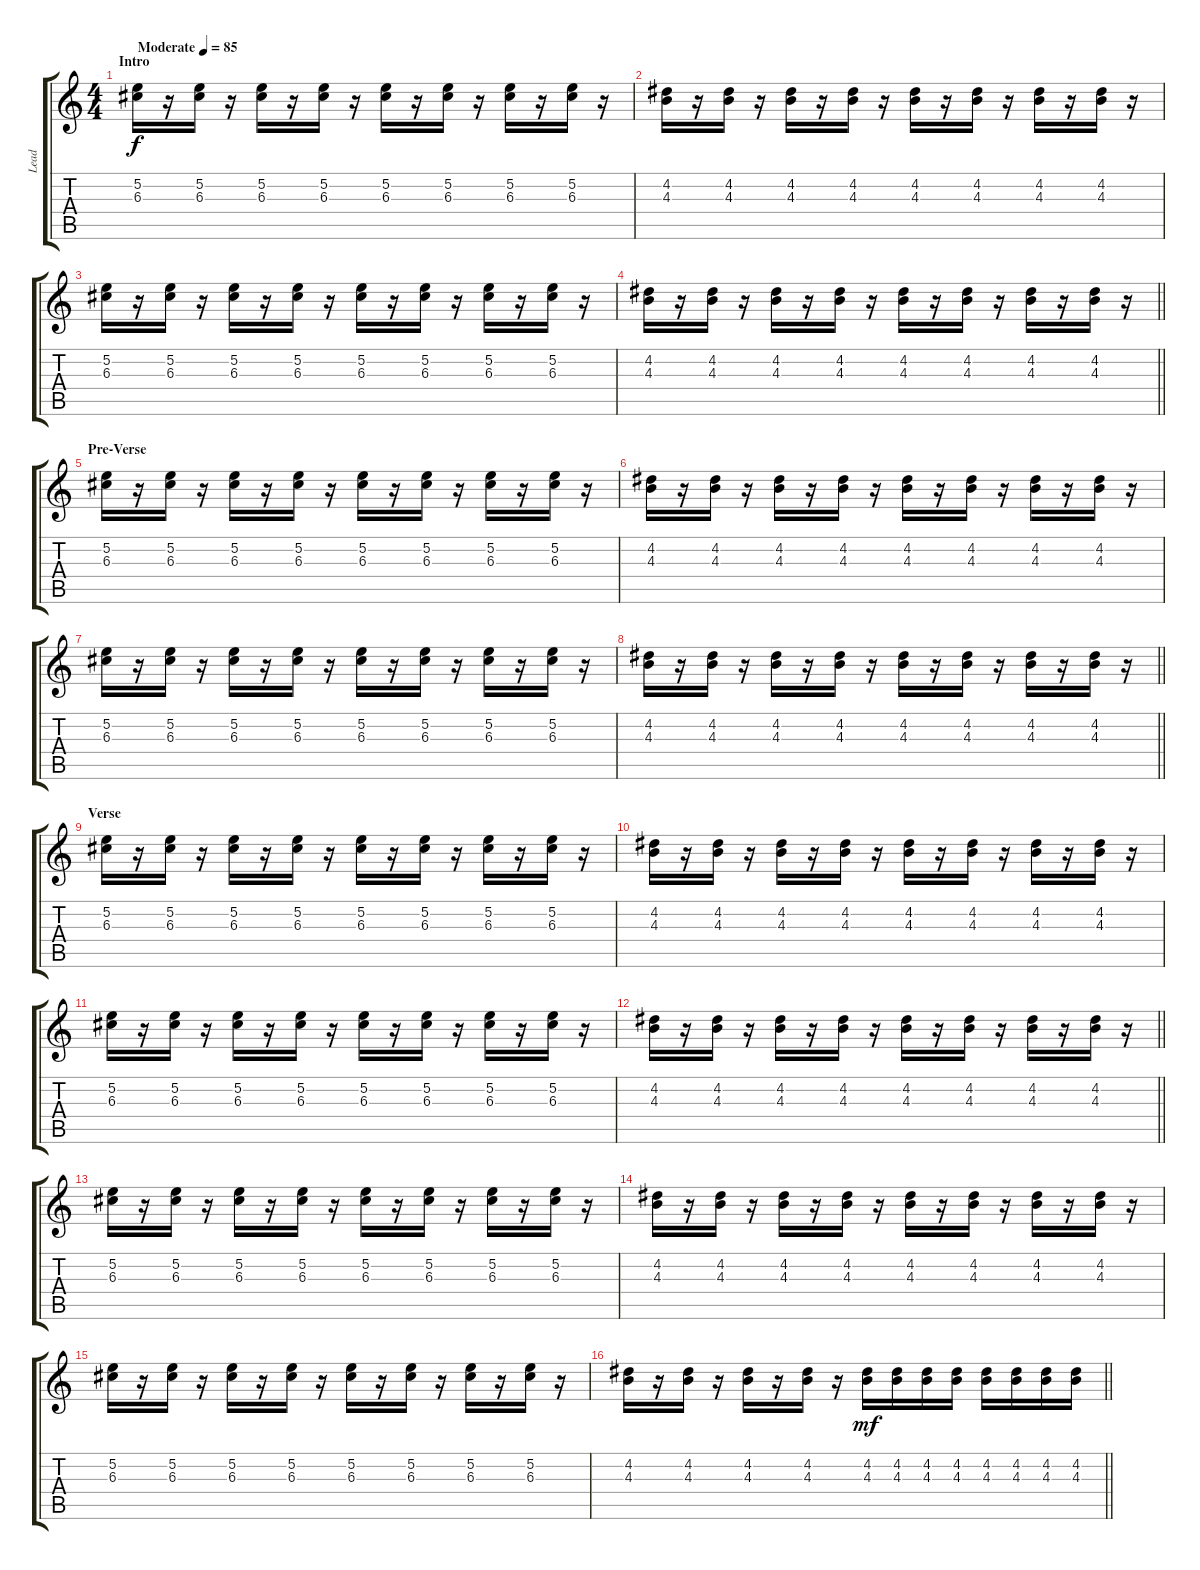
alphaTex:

\track ("Lead" "Lead") {instrument distortionguitar}
\staff {score tabs}
\tuning (E4 B3 G3 D3 A2 E2) {hide}
\ts (4 4)
\section ("" "Intro")
\tempo (85 "Moderate")
\clef g2
\ks c
(5.2 6.3).16{dy f volume 13 balance 8 instrument distortionguitar} r.16 (5.2 6.3).16 r.16 (5.2 6.3).16 r.16 (5.2 6.3).16 r.16 (5.2 6.3).16 r.16 (5.2 6.3).16 r.16 (5.2 6.3).16 r.16 (5.2 6.3).16 r.16 |
(4.2 4.3).16 r.16 (4.2 4.3).16 r.16 (4.2 4.3).16 r.16 (4.2 4.3).16 r.16 (4.2 4.3).16 r.16 (4.2 4.3).16 r.16 (4.2 4.3).16 r.16 (4.2 4.3).16 r.16 |
(5.2 6.3).16 r.16 (5.2 6.3).16 r.16 (5.2 6.3).16 r.16 (5.2 6.3).16 r.16 (5.2 6.3).16 r.16 (5.2 6.3).16 r.16 (5.2 6.3).16 r.16 (5.2 6.3).16 r.16 |
\barLineRight lightlight
(4.2 4.3).16 r.16 (4.2 4.3).16 r.16 (4.2 4.3).16 r.16 (4.2 4.3).16 r.16 (4.2 4.3).16 r.16 (4.2 4.3).16 r.16 (4.2 4.3).16 r.16 (4.2 4.3).16 r.16 |
\section ("" "Pre-Verse")
(5.2 6.3).16{volume 13 balance 4} r.16 (5.2 6.3).16 r.16 (5.2 6.3).16 r.16 (5.2 6.3).16 r.16 (5.2 6.3).16 r.16 (5.2 6.3).16 r.16 (5.2 6.3).16 r.16 (5.2 6.3).16 r.16 |
(4.2 4.3).16 r.16 (4.2 4.3).16 r.16 (4.2 4.3).16 r.16 (4.2 4.3).16 r.16 (4.2 4.3).16 r.16 (4.2 4.3).16 r.16 (4.2 4.3).16 r.16 (4.2 4.3).16 r.16 |
(5.2 6.3).16 r.16 (5.2 6.3).16 r.16 (5.2 6.3).16 r.16 (5.2 6.3).16 r.16 (5.2 6.3).16 r.16 (5.2 6.3).16 r.16 (5.2 6.3).16 r.16 (5.2 6.3).16 r.16 |
\barLineRight lightlight
(4.2 4.3).16 r.16 (4.2 4.3).16 r.16 (4.2 4.3).16 r.16 (4.2 4.3).16 r.16 (4.2 4.3).16 r.16 (4.2 4.3).16 r.16 (4.2 4.3).16 r.16 (4.2 4.3).16 r.16 |
\section ("" "Verse")
(5.2 6.3).16{volume 10} r.16 (5.2 6.3).16 r.16 (5.2 6.3).16 r.16 (5.2 6.3).16 r.16 (5.2 6.3).16 r.16 (5.2 6.3).16 r.16 (5.2 6.3).16 r.16 (5.2 6.3).16 r.16 |
(4.2 4.3).16 r.16 (4.2 4.3).16 r.16 (4.2 4.3).16 r.16 (4.2 4.3).16 r.16 (4.2 4.3).16 r.16 (4.2 4.3).16 r.16 (4.2 4.3).16 r.16 (4.2 4.3).16 r.16 |
(5.2 6.3).16 r.16 (5.2 6.3).16 r.16 (5.2 6.3).16 r.16 (5.2 6.3).16 r.16 (5.2 6.3).16 r.16 (5.2 6.3).16 r.16 (5.2 6.3).16 r.16 (5.2 6.3).16 r.16 |
\barLineRight lightlight
(4.2 4.3).16 r.16 (4.2 4.3).16 r.16 (4.2 4.3).16 r.16 (4.2 4.3).16 r.16 (4.2 4.3).16 r.16 (4.2 4.3).16 r.16 (4.2 4.3).16 r.16 (4.2 4.3).16 r.16 |
(5.2 6.3).16 r.16 (5.2 6.3).16 r.16 (5.2 6.3).16 r.16 (5.2 6.3).16 r.16 (5.2 6.3).16 r.16 (5.2 6.3).16 r.16 (5.2 6.3).16 r.16 (5.2 6.3).16 r.16 |
(4.2 4.3).16 r.16 (4.2 4.3).16 r.16 (4.2 4.3).16 r.16 (4.2 4.3).16 r.16 (4.2 4.3).16 r.16 (4.2 4.3).16 r.16 (4.2 4.3).16 r.16 (4.2 4.3).16 r.16 |
(5.2 6.3).16 r.16 (5.2 6.3).16 r.16 (5.2 6.3).16 r.16 (5.2 6.3).16 r.16 (5.2 6.3).16 r.16 (5.2 6.3).16 r.16 (5.2 6.3).16 r.16 (5.2 6.3).16 r.16 |
\barLineRight lightlight
(4.2 4.3).16 r.16 (4.2 4.3).16 r.16 (4.2 4.3).16 r.16 (4.2 4.3).16 r.16 (4.2 4.3).16{dy mf} (4.2 4.3).16 (4.2 4.3).16 (4.2 4.3).16 (4.2 4.3).16 (4.2 4.3).16 (4.2 4.3).16 (4.2 4.3).16
